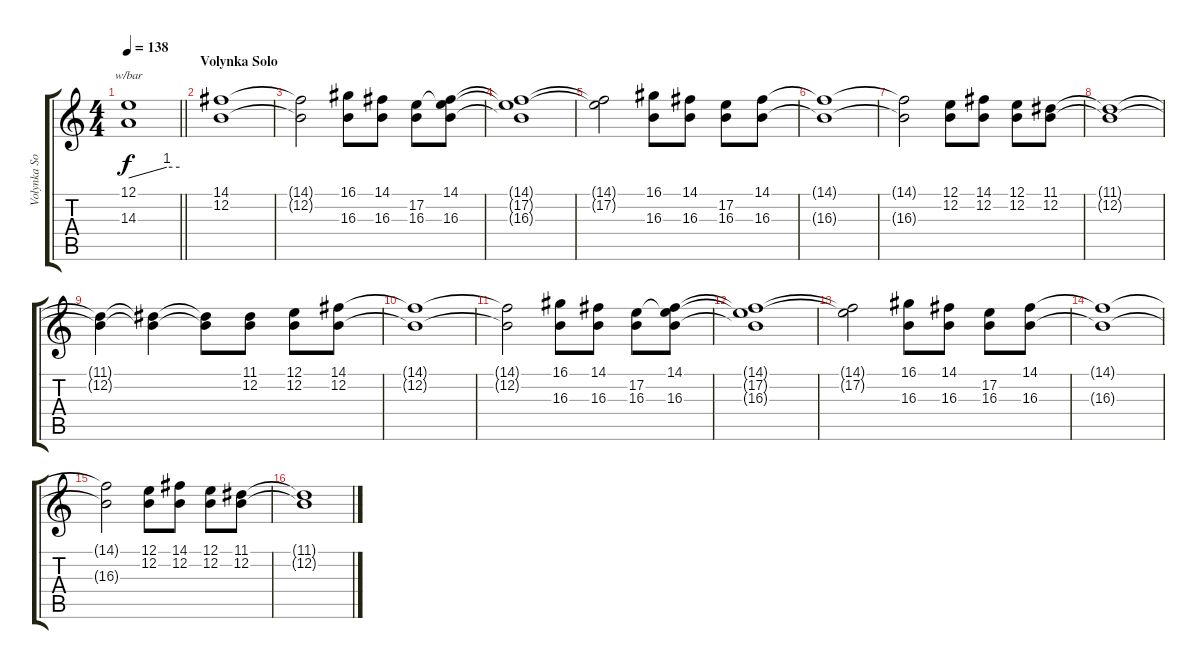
\track ("Volynka Solo" "Volynka So") {instrument bagpipe}
\staff {score tabs}
\tuning (E4 B3 G3 D3 A2 E2) {hide}
\ts (4 4)
\tempo 138
\clef g2
\barLineRight lightlight
\ks c
(12.1 14.3).1{tbe (custom default 0 0 45 4 60 4) dy f} |
\section ("" "Volynka Solo")
(14.1 12.2).1 |
(14.1{t} 12.2{t}).2 (16.1 16.3).8 (14.1 16.3).8 (17.2 16.3).8 (14.1 17.2{t} 16.3).8 |
(14.1{t} 17.2{t} 16.3{t}).1 |
(14.1{t} 17.2{t}).2 (16.1 16.3).8 (14.1 16.3).8 (17.2 16.3).8 (14.1 16.3).8 |
(14.1{t} 16.3{t}).1 |
(14.1{t} 16.3{t}).2 (12.1 12.2).8 (14.1 12.2).8 (12.1 12.2).8 (11.1 12.2).8 |
(11.1{t} 12.2{t}).1 |
(11.1{t} 12.2{t}).4 (11.1{t} 12.2{t}).4 (11.1{t} 12.2{t}).8 (11.1 12.2).8 (12.1 12.2).8 (14.1 12.2).8 |
(14.1{t} 12.2{t}).1 |
(14.1{t} 12.2{t}).2 (16.1 16.3).8 (14.1 16.3).8 (17.2 16.3).8 (14.1 17.2{t} 16.3).8 |
(14.1{t} 17.2{t} 16.3{t}).1 |
(14.1{t} 17.2{t}).2 (16.1 16.3).8 (14.1 16.3).8 (17.2 16.3).8 (14.1 16.3).8 |
(14.1{t} 16.3{t}).1 |
(14.1{t} 16.3{t}).2 (12.1 12.2).8 (14.1 12.2).8 (12.1 12.2).8 (11.1 12.2).8 |
(11.1{t} 12.2{t}).1
